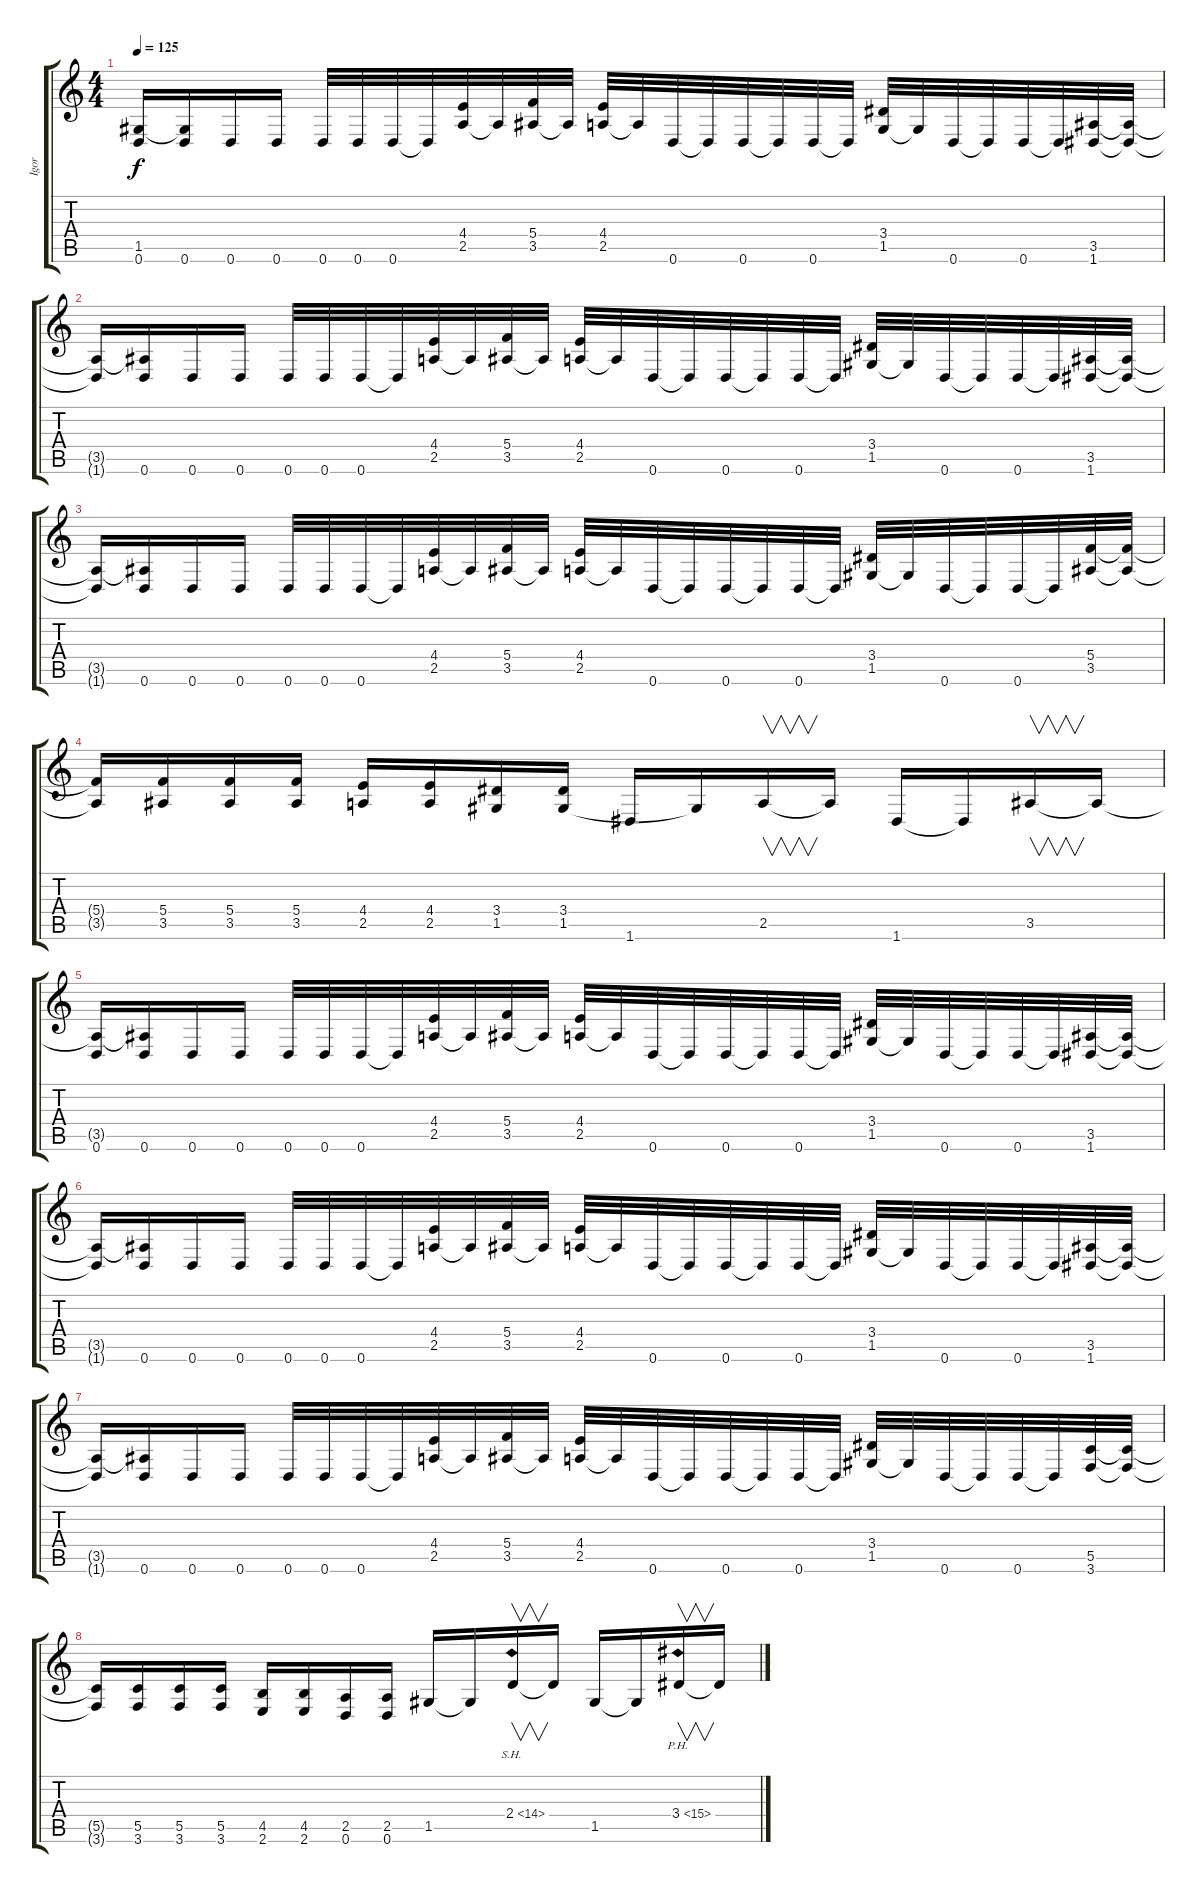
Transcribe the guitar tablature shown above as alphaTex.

\track ("Igor" "Igor") {instrument overdrivenguitar}
\staff {score tabs}
\tuning (D4 A3 F3 C3 G2 D2) {hide}
\ts (4 4)
\tempo 125
\clef g2
\ks c
(1.5{t} 0.6).16{dy f} (1.5{t} 0.6).16 0.6.16 0.6.16 0.6.32 0.6.32 0.6.32 0.6{t}.32 (4.4 2.5).32 2.5{t}.32 (5.4 3.5).32 3.5{t}.32 (4.4 2.5).32 2.5{t}.32 0.6.32 0.6{t}.32 0.6.32 0.6{t}.32 0.6.32 0.6{t}.32 (3.4 1.5).32 1.5{t}.32 0.6.32 0.6{t}.32 0.6.32 0.6{t}.32 (3.5 1.6).32 (3.5{t} 1.6{t}).32 |
(3.5{t} 1.6{t}).16 (3.5{t} 0.6).16 0.6.16 0.6.16 0.6.32 0.6.32 0.6.32 0.6{t}.32 (4.4 2.5).32 2.5{t}.32 (5.4 3.5).32 3.5{t}.32 (4.4 2.5).32 2.5{t}.32 0.6.32 0.6{t}.32 0.6.32 0.6{t}.32 0.6.32 0.6{t}.32 (3.4 1.5).32 1.5{t}.32 0.6.32 0.6{t}.32 0.6.32 0.6{t}.32 (3.5 1.6).32 (3.5{t} 1.6{t}).32 |
(3.5{t} 1.6{t}).16 (3.5{t} 0.6).16 0.6.16 0.6.16 0.6.32 0.6.32 0.6.32 0.6{t}.32 (4.4 2.5).32 2.5{t}.32 (5.4 3.5).32 3.5{t}.32 (4.4 2.5).32 2.5{t}.32 0.6.32 0.6{t}.32 0.6.32 0.6{t}.32 0.6.32 0.6{t}.32 (3.4 1.5).32 1.5{t}.32 0.6.32 0.6{t}.32 0.6.32 0.6{t}.32 (5.4 3.5).32 (5.4{t} 3.5{t}).32 |
(5.4{t} 3.5{t}).16 (5.4 3.5).16 (5.4 3.5).16 (5.4 3.5).16 (4.4 2.5).16 (4.4 2.5).16 (3.4 1.5).16 (3.4 1.5).16 1.6.16 1.5{t}.16 2.5.16{v} 2.5{t}.16 1.6.16 1.6{t}.16 3.5.16{v} 3.5{t}.16 |
(3.5{t} 0.6).16 (3.5{t} 0.6).16 0.6.16 0.6.16 0.6.32 0.6.32 0.6.32 0.6{t}.32 (4.4 2.5).32 2.5{t}.32 (5.4 3.5).32 3.5{t}.32 (4.4 2.5).32 2.5{t}.32 0.6.32 0.6{t}.32 0.6.32 0.6{t}.32 0.6.32 0.6{t}.32 (3.4 1.5).32 1.5{t}.32 0.6.32 0.6{t}.32 0.6.32 0.6{t}.32 (3.5 1.6).32 (3.5{t} 1.6{t}).32 |
(3.5{t} 1.6{t}).16 (3.5{t} 0.6).16 0.6.16 0.6.16 0.6.32 0.6.32 0.6.32 0.6{t}.32 (4.4 2.5).32 2.5{t}.32 (5.4 3.5).32 3.5{t}.32 (4.4 2.5).32 2.5{t}.32 0.6.32 0.6{t}.32 0.6.32 0.6{t}.32 0.6.32 0.6{t}.32 (3.4 1.5).32 1.5{t}.32 0.6.32 0.6{t}.32 0.6.32 0.6{t}.32 (3.5 1.6).32 (3.5{t} 1.6{t}).32 |
(3.5{t} 1.6{t}).16 (3.5{t} 0.6).16 0.6.16 0.6.16 0.6.32 0.6.32 0.6.32 0.6{t}.32 (4.4 2.5).32 2.5{t}.32 (5.4 3.5).32 3.5{t}.32 (4.4 2.5).32 2.5{t}.32 0.6.32 0.6{t}.32 0.6.32 0.6{t}.32 0.6.32 0.6{t}.32 (3.4 1.5).32 1.5{t}.32 0.6.32 0.6{t}.32 0.6.32 0.6{t}.32 (5.5 3.6).32 (5.5{t} 3.6{t}).32 |
(5.5{t} 3.6{t}).16 (5.5 3.6).16 (5.5 3.6).16 (5.5 3.6).16 (4.5 2.6).16 (4.5 2.6).16 (2.5 0.6).16 (2.5 0.6).16 1.5.16 1.5{t}.16 2.4{sh 12}.16{v} 2.4{t}.16 1.5.16 1.5{t}.16 3.4{ph 12}.16{v} 3.4{t}.16
